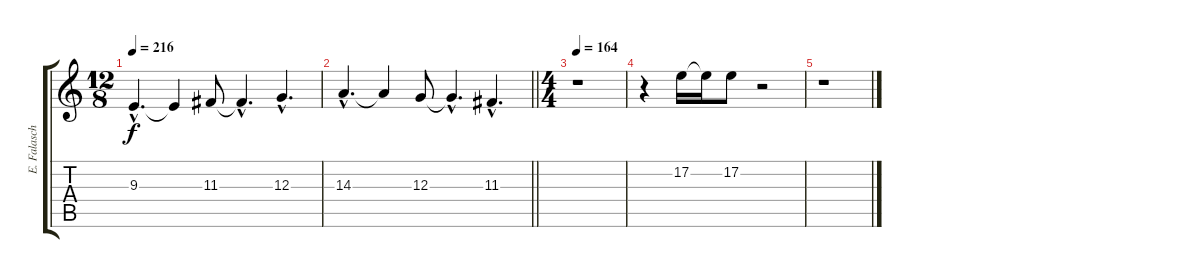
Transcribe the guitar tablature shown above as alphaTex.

\track ("E. Falaschi" "E. Falasch") {instrument lead6voice}
\staff {score tabs}
\tuning (E4 B3 G3 D3 A2 E2) {hide}
\ts (12 8)
\tempo 216
\clef g2
\ks c
9.3{hac}.4{d dy f} 9.3{t}.4 11.3.8 11.3{hac t}.4{d} 12.3{hac}.4{d} |
\barLineRight lightlight
14.3{hac}.4{d} 14.3{t}.4 12.3.8 12.3{hac t}.4{d} 11.3{hac}.4{d} |
\ts (4 4)
\tempo 164
r.1 |
r.4 17.2.16 17.2{t}.16 17.2.8 r.2 |
r.1
